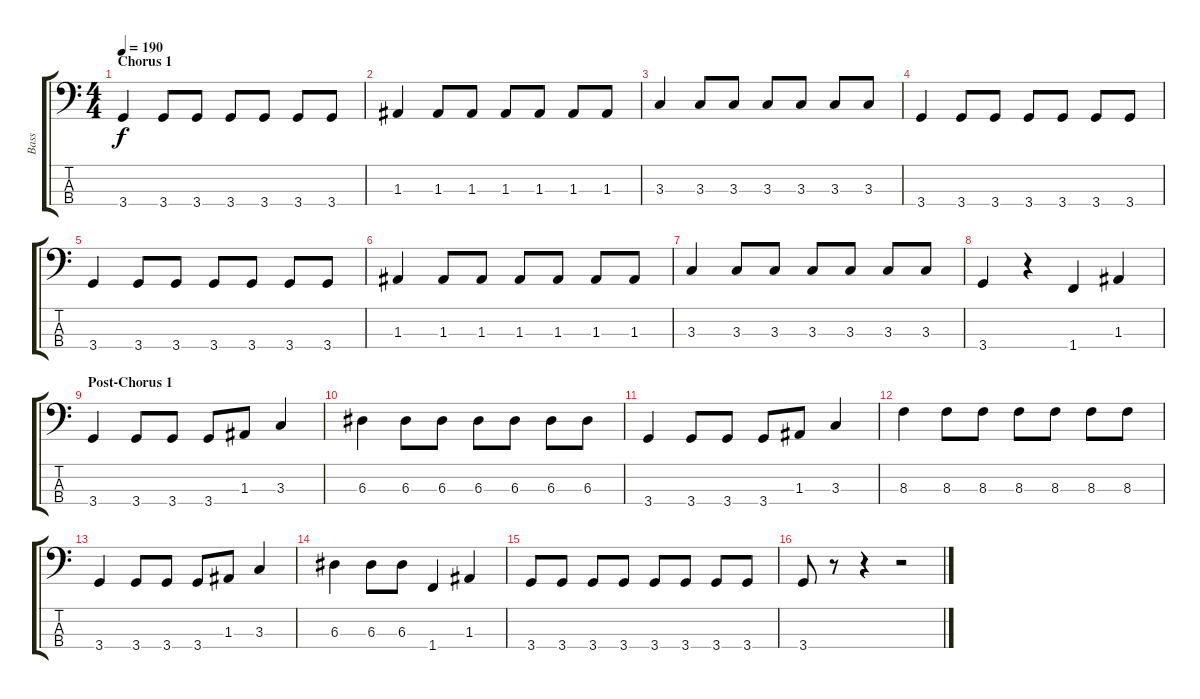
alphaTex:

\track ("Bass" "Bass") {instrument electricbasspick}
\staff {score tabs}
\tuning (G2 D2 A1 E1) {hide}
\ts (4 4)
\section ("" "Chorus 1")
\tempo 190
\clef f4
\ks c
3.4.4{dy f} 3.4.8 3.4.8 3.4.8 3.4.8 3.4.8 3.4.8 |
1.3.4 1.3.8 1.3.8 1.3.8 1.3.8 1.3.8 1.3.8 |
3.3.4 3.3.8 3.3.8 3.3.8 3.3.8 3.3.8 3.3.8 |
3.4.4 3.4.8 3.4.8 3.4.8 3.4.8 3.4.8 3.4.8 |
3.4.4 3.4.8 3.4.8 3.4.8 3.4.8 3.4.8 3.4.8 |
1.3.4 1.3.8 1.3.8 1.3.8 1.3.8 1.3.8 1.3.8 |
3.3.4 3.3.8 3.3.8 3.3.8 3.3.8 3.3.8 3.3.8 |
3.4.4 r.4 1.4.4 1.3.4 |
\section ("" "Post-Chorus 1")
3.4.4 3.4.8 3.4.8 3.4.8 1.3.8 3.3.4 |
6.3.4 6.3.8 6.3.8 6.3.8 6.3.8 6.3.8 6.3.8 |
3.4.4 3.4.8 3.4.8 3.4.8 1.3.8 3.3.4 |
8.3.4 8.3.8 8.3.8 8.3.8 8.3.8 8.3.8 8.3.8 |
3.4.4 3.4.8 3.4.8 3.4.8 1.3.8 3.3.4 |
6.3.4 6.3.8 6.3.8 1.4.4 1.3.4 |
3.4.8 3.4.8 3.4.8 3.4.8 3.4.8 3.4.8 3.4.8 3.4.8 |
3.4.8 r.8 r.4 r.2
